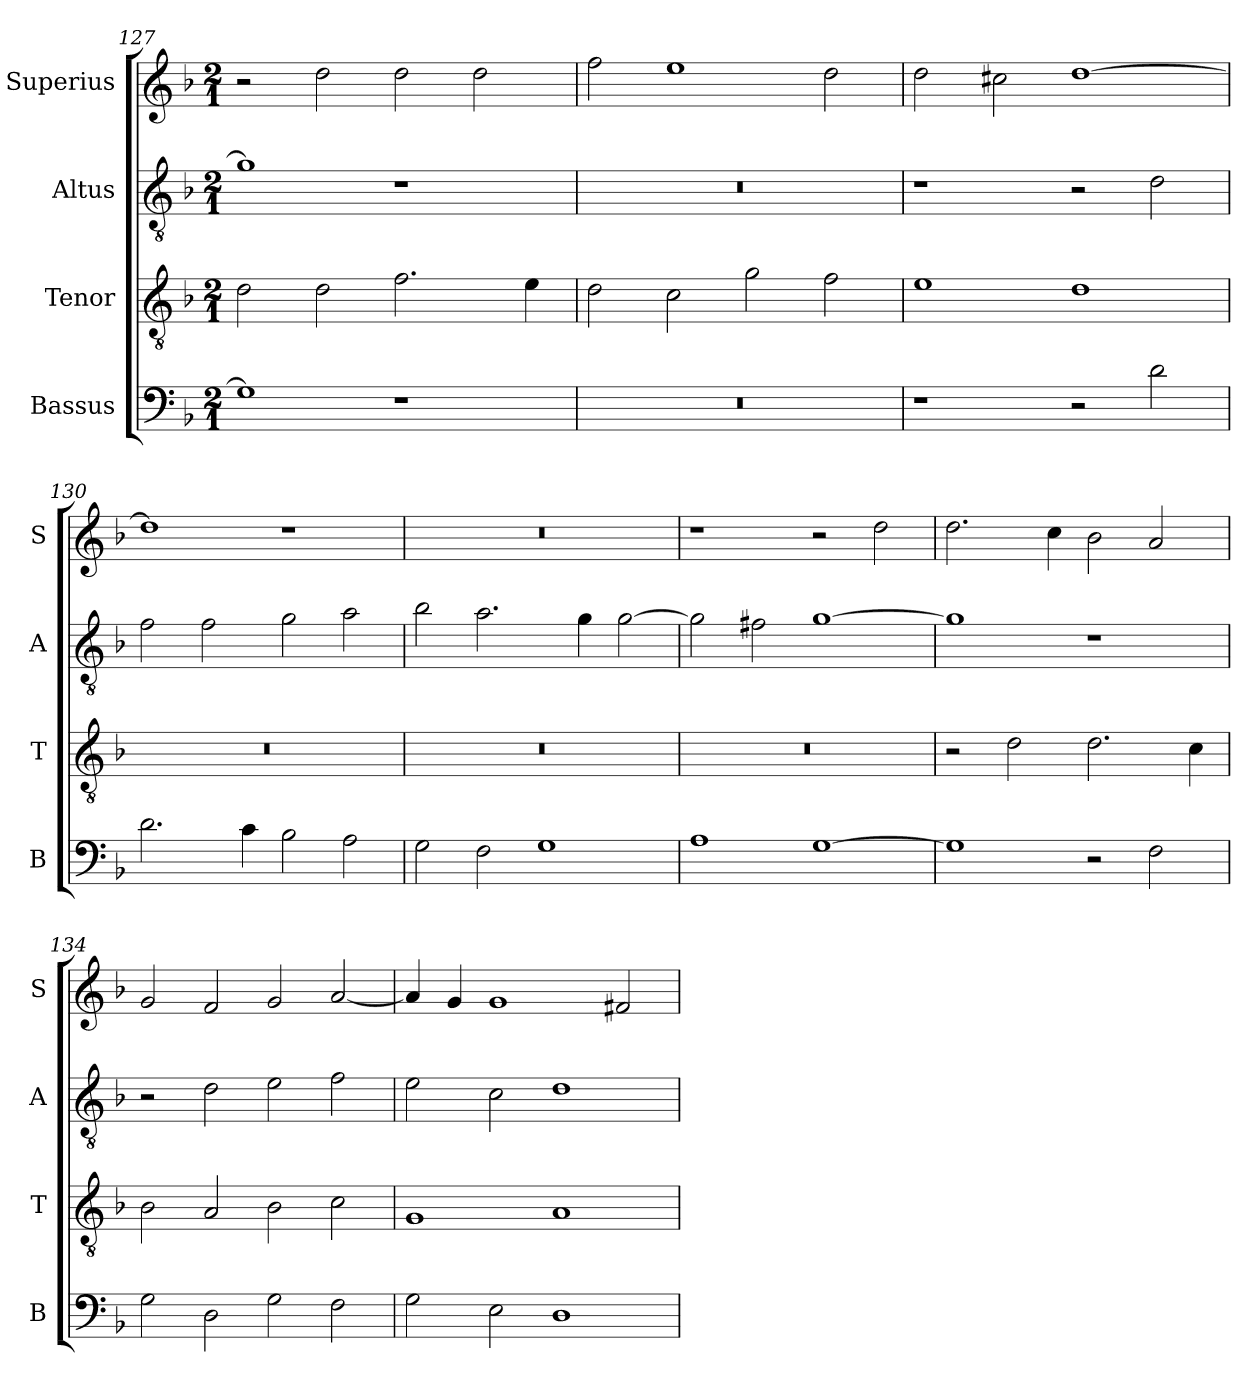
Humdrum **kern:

**kern	**kern	**kern	**kern
*part4	*part3	*part2	*part1
*staff4	*staff3	*staff2	*staff1
*I"Bassus	*I"Tenor	*I"Altus	*I"Superius
*I'B	*I'T	*I'A	*I'S
*clefF4	*clefGv2	*clefGv2	*clefG2
*k[b-]	*k[b-]	*k[b-]	*k[b-]
*F:	*F:	*F:	*F:
*M2/1	*M2/1	*M2/1	*M2/1
=127	=127	=127	=127
1G]	2d	1g]	2r
.	2d	.	2dd
1r	2.f	1r	2dd
.	.	.	2dd
.	4e	.	.
=128	=128	=128	=128
0r	2d	0r	2ff
.	2c	.	1ee
.	2g	.	.
.	2f	.	2dd
=129	=129	=129	=129
1r	1e	1r	2dd
.	.	.	2cc#X
2r	1d	2r	[1dd
2d	.	2d	.
=130	=130	=130	=130
2.d	0r	2f	1dd]
.	.	2f	.
4c	.	.	.
2B-	.	2g	1r
2A	.	2a	.
=131	=131	=131	=131
2G	0r	2b-	0r
2F	.	2.a	.
1G	.	.	.
.	.	4g	.
.	.	[2g	.
=132	=132	=132	=132
1A	0r	2g]	1r
.	.	2f#X	.
[1G	.	[1g	2r
.	.	.	2dd
=133	=133	=133	=133
1G]	2r	1g]	2.dd
.	2d	.	.
.	.	.	4cc
2r	2.d	1r	2b-
2F	.	.	2a
.	4c	.	.
=134	=134	=134	=134
2G	2B-	2r	2g
2D	2A	2d	2f
2G	2B-	2e	2g
2F	2c	2f	[2a
=135	=135	=135	=135
2G	1G	2e	4a]
.	.	.	4g
2E	.	2c	1g
1D	1A	1d	.
.	.	.	2f#X
=	=	=	=
*-	*-	*-	*-
